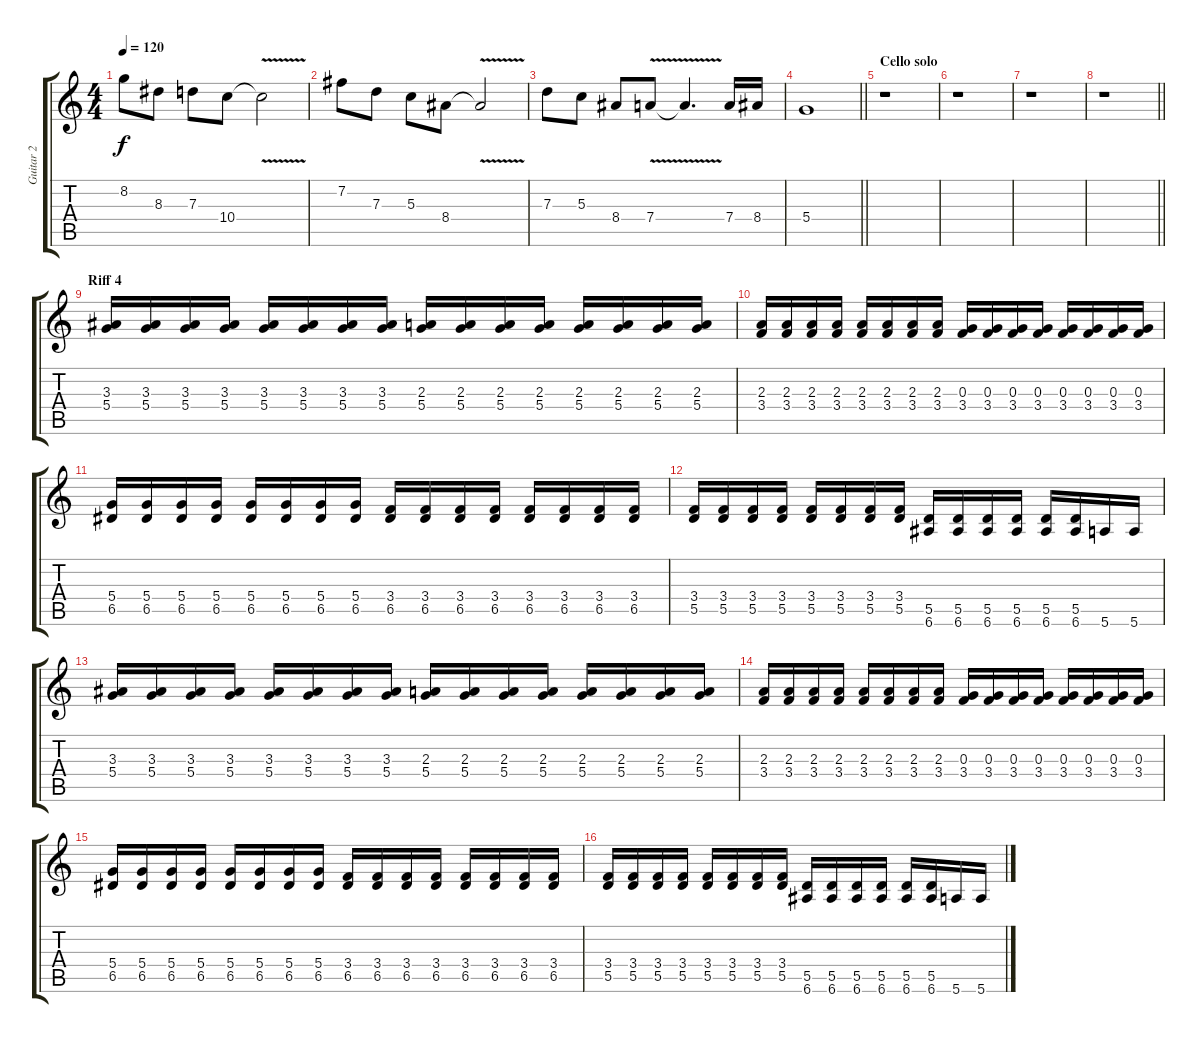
\track ("Guitar 2" "Guitar 2") {instrument acousticguitarsteel}
\staff {score tabs}
\tuning (E4 B3 G3 D3 A2 E2) {hide}
\ts (4 4)
\tempo 120
\clef g2
\ks c
8.2.8{dy f} 8.3.8 7.3.8 10.4.8 10.4{v t}.2 |
7.2.8 7.3.8 5.3.8 8.4.8 8.4{v t}.2 |
7.3.8 5.3.8 8.4.8 7.4{v}.8 7.4{v t}.4{d} 7.4.16 8.4.16 |
\barLineRight lightlight
5.4.1 |
\section ("" "Cello solo")
r.1 |
r.1 |
r.1 |
\barLineRight lightlight
r.1 |
\section ("" "Riff 4")
(3.3 5.4).16 (3.3 5.4).16 (3.3 5.4).16 (3.3 5.4).16 (3.3 5.4).16 (3.3 5.4).16 (3.3 5.4).16 (3.3 5.4).16 (2.3 5.4).16 (2.3 5.4).16 (2.3 5.4).16 (2.3 5.4).16 (2.3 5.4).16 (2.3 5.4).16 (2.3 5.4).16 (2.3 5.4).16 |
(2.3 3.4).16 (2.3 3.4).16 (2.3 3.4).16 (2.3 3.4).16 (2.3 3.4).16 (2.3 3.4).16 (2.3 3.4).16 (2.3 3.4).16 (0.3 3.4).16 (0.3 3.4).16 (0.3 3.4).16 (0.3 3.4).16 (0.3 3.4).16 (0.3 3.4).16 (0.3 3.4).16 (0.3 3.4).16 |
(5.4 6.5).16 (5.4 6.5).16 (5.4 6.5).16 (5.4 6.5).16 (5.4 6.5).16 (5.4 6.5).16 (5.4 6.5).16 (5.4 6.5).16 (3.4 6.5).16 (3.4 6.5).16 (3.4 6.5).16 (3.4 6.5).16 (3.4 6.5).16 (3.4 6.5).16 (3.4 6.5).16 (3.4 6.5).16 |
(3.4 5.5).16 (3.4 5.5).16 (3.4 5.5).16 (3.4 5.5).16 (3.4 5.5).16 (3.4 5.5).16 (3.4 5.5).16 (3.4 5.5).16 (5.5 6.6).16 (5.5 6.6).16 (5.5 6.6).16 (5.5 6.6).16 (5.5 6.6).16 (5.5 6.6).16 5.6.16 5.6.16 |
(3.3 5.4).16 (3.3 5.4).16 (3.3 5.4).16 (3.3 5.4).16 (3.3 5.4).16 (3.3 5.4).16 (3.3 5.4).16 (3.3 5.4).16 (2.3 5.4).16 (2.3 5.4).16 (2.3 5.4).16 (2.3 5.4).16 (2.3 5.4).16 (2.3 5.4).16 (2.3 5.4).16 (2.3 5.4).16 |
(2.3 3.4).16 (2.3 3.4).16 (2.3 3.4).16 (2.3 3.4).16 (2.3 3.4).16 (2.3 3.4).16 (2.3 3.4).16 (2.3 3.4).16 (0.3 3.4).16 (0.3 3.4).16 (0.3 3.4).16 (0.3 3.4).16 (0.3 3.4).16 (0.3 3.4).16 (0.3 3.4).16 (0.3 3.4).16 |
(5.4 6.5).16 (5.4 6.5).16 (5.4 6.5).16 (5.4 6.5).16 (5.4 6.5).16 (5.4 6.5).16 (5.4 6.5).16 (5.4 6.5).16 (3.4 6.5).16 (3.4 6.5).16 (3.4 6.5).16 (3.4 6.5).16 (3.4 6.5).16 (3.4 6.5).16 (3.4 6.5).16 (3.4 6.5).16 |
(3.4 5.5).16 (3.4 5.5).16 (3.4 5.5).16 (3.4 5.5).16 (3.4 5.5).16 (3.4 5.5).16 (3.4 5.5).16 (3.4 5.5).16 (5.5 6.6).16 (5.5 6.6).16 (5.5 6.6).16 (5.5 6.6).16 (5.5 6.6).16 (5.5 6.6).16 5.6.16 5.6.16
